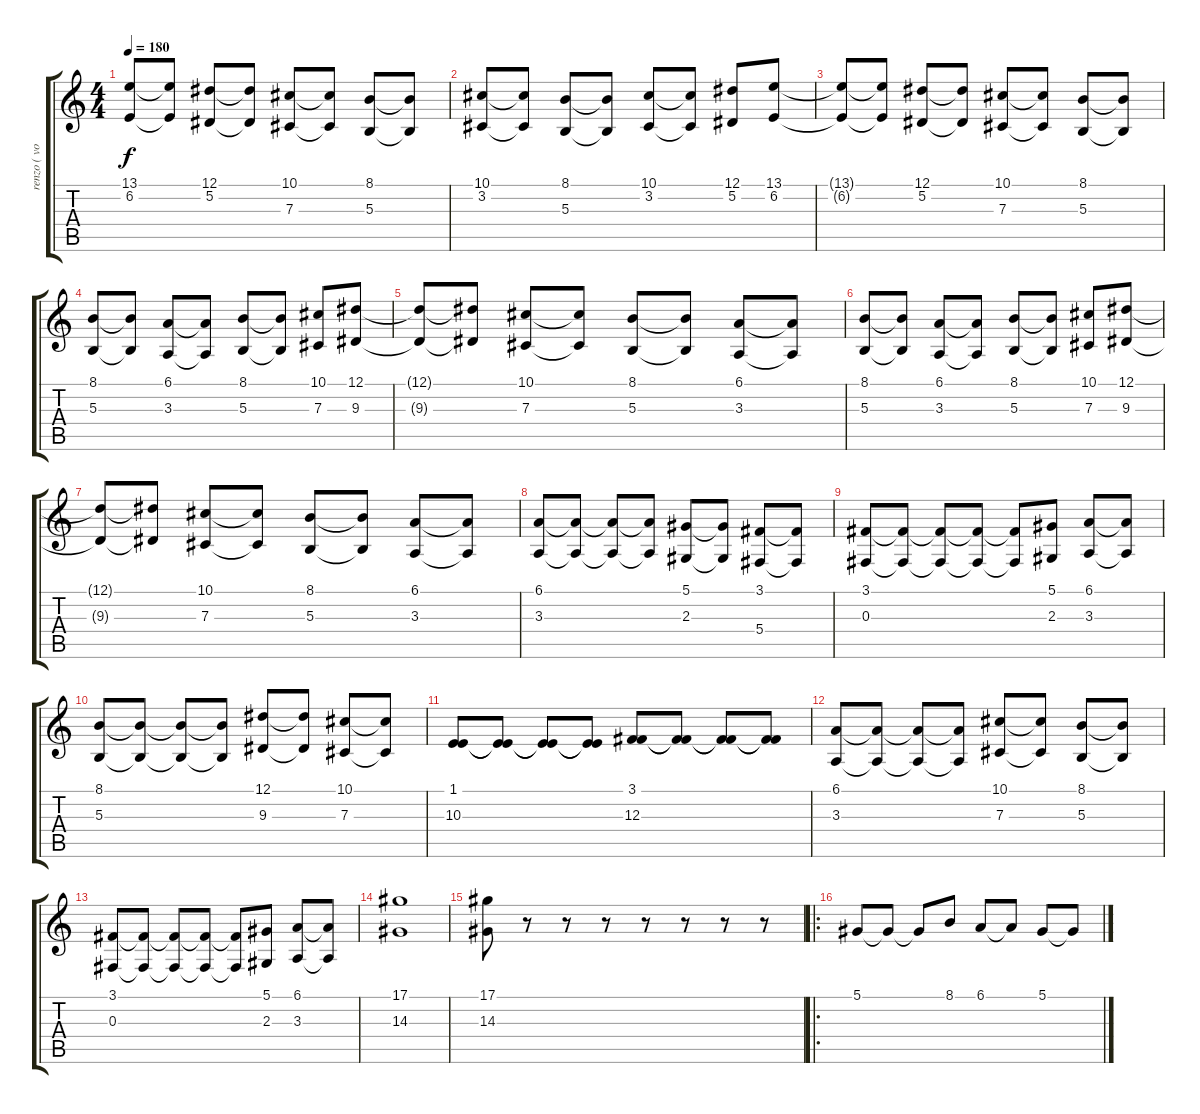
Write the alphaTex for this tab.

\track ("renzo ( voz )" "renzo ( vo") {instrument frenchhorn}
\staff {score tabs}
\tuning (Eb4 Bb3 Gb3 Db3 Ab2 Eb2) {hide}
\ts (4 4)
\tempo 180
\clef g2
\ks c
(13.1{t} 6.2{t}).8{dy f} (13.1{t} 6.2{t}).8 (12.1 5.2).8 (12.1{t} 5.2{t}).8 (10.1 7.3).8 (10.1{t} 7.3{t}).8 (8.1 5.3).8 (8.1{t} 5.3{t}).8 |
(10.1 3.2).8 (10.1{t} 3.2{t}).8 (8.1 5.3).8 (8.1{t} 5.3{t}).8 (10.1 3.2).8 (10.1{t} 3.2{t}).8 (12.1 5.2).8 (13.1 6.2).8 |
(13.1{t} 6.2{t}).8 (13.1{t} 6.2{t}).8 (12.1 5.2).8 (12.1{t} 5.2{t}).8 (10.1 7.3).8 (10.1{t} 7.3{t}).8 (8.1 5.3).8 (8.1{t} 5.3{t}).8 |
(8.1 5.3).8 (8.1{t} 5.3{t}).8 (6.1 3.3).8 (6.1{t} 3.3{t}).8 (8.1 5.3).8 (8.1{t} 5.3{t}).8 (10.1 7.3).8 (12.1 9.3).8 |
(12.1{t} 9.3{t}).8 (12.1{t} 9.3{t}).8 (10.1 7.3).8 (10.1{t} 7.3{t}).8 (8.1 5.3).8 (8.1{t} 5.3{t}).8 (6.1 3.3).8 (6.1{t} 3.3{t}).8 |
(8.1 5.3).8 (8.1{t} 5.3{t}).8 (6.1 3.3).8 (6.1{t} 3.3{t}).8 (8.1 5.3).8 (8.1{t} 5.3{t}).8 (10.1 7.3).8 (12.1 9.3).8 |
(12.1{t} 9.3{t}).8 (12.1{t} 9.3{t}).8 (10.1 7.3).8 (10.1{t} 7.3{t}).8 (8.1 5.3).8 (8.1{t} 5.3{t}).8 (6.1 3.3).8 (6.1{t} 3.3{t}).8 |
(6.1 3.3).8 (6.1{t} 3.3{t}).8 (6.1{t} 3.3{t}).8 (6.1{t} 3.3{t}).8 (5.1 2.3).8 (5.1{t} 2.3{t}).8 (3.1 5.4).8 (3.1{t} 5.4{t}).8 |
(3.1 0.3).8 (3.1{t} 0.3{t}).8 (3.1{t} 0.3{t}).8 (3.1{t} 0.3{t}).8 (3.1{t} 0.3{t}).8 (5.1 2.3).8 (6.1 3.3).8 (6.1{t} 3.3{t}).8 |
(8.1 5.3).8 (8.1{t} 5.3{t}).8 (8.1{t} 5.3{t}).8 (8.1{t} 5.3{t}).8 (12.1 9.3).8 (12.1{t} 9.3{t}).8 (10.1 7.3).8 (10.1{t} 7.3{t}).8 |
(1.1 10.3).8 (1.1{t} 10.3{t}).8 (1.1{t} 10.3{t}).8 (1.1{t} 10.3{t}).8 (3.1 12.3).8 (3.1{t} 12.3{t}).8 (3.1{t} 12.3{t}).8 (3.1{t} 12.3{t}).8 |
(6.1 3.3).8 (6.1{t} 3.3{t}).8 (6.1{t} 3.3{t}).8 (6.1{t} 3.3{t}).8 (10.1 7.3).8 (10.1{t} 7.3{t}).8 (8.1 5.3).8 (8.1{t} 5.3{t}).8 |
(3.1 0.3).8 (3.1{t} 0.3{t}).8 (3.1{t} 0.3{t}).8 (3.1{t} 0.3{t}).8 (3.1{t} 0.3{t}).8 (5.1 2.3).8 (6.1 3.3).8 (6.1{t} 3.3{t}).8 |
(17.1 14.3).1 |
(17.1 14.3).8 r.8 r.8 r.8 r.8 r.8 r.8 r.8 |
\ro
5.1.8 5.1{t}.8 5.1{t}.8 8.1.8 6.1.8 6.1{t}.8 5.1.8 5.1{t}.8
